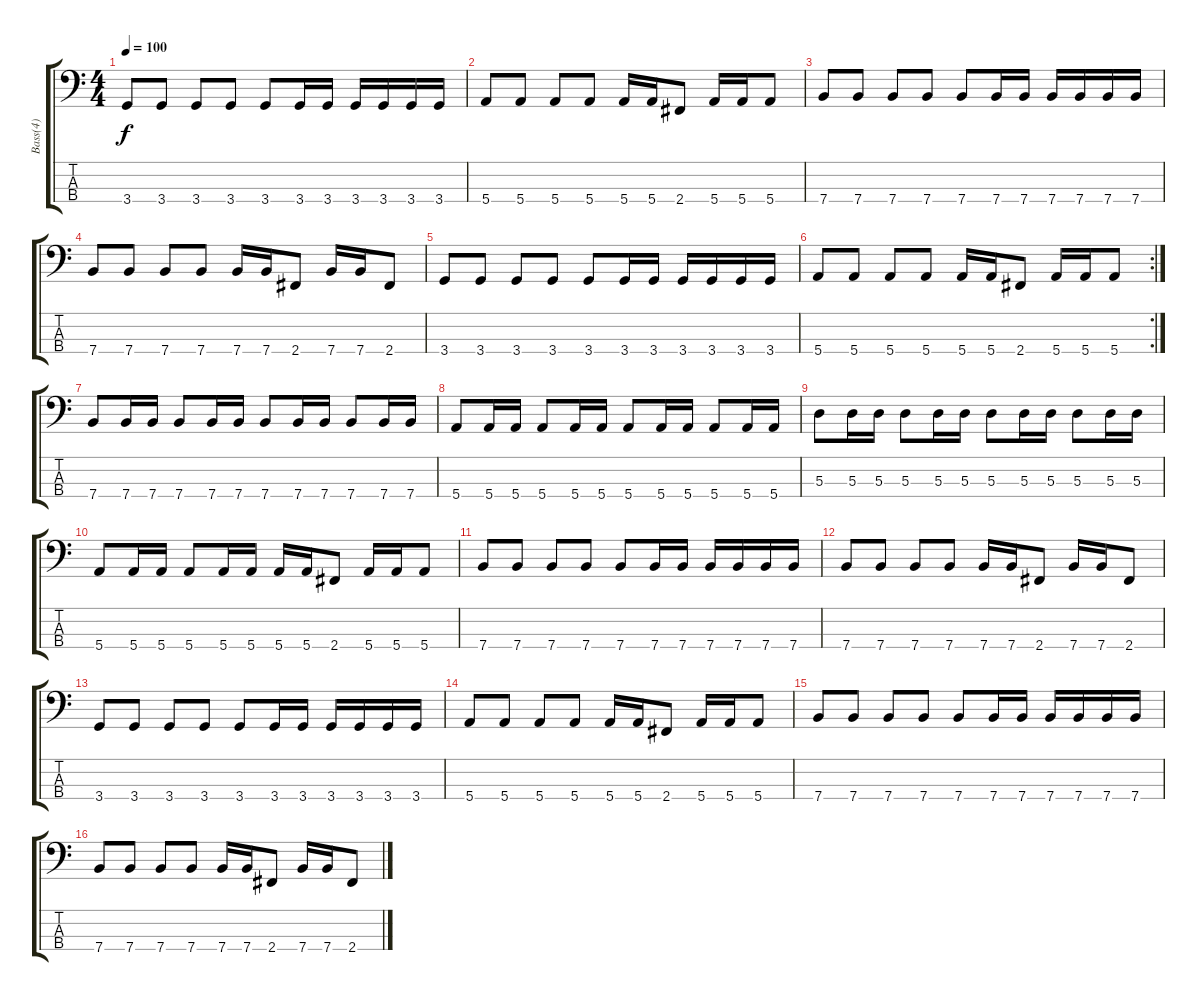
\track ("Bass(4)" "Bass(4)") {instrument electricbassfinger}
\staff {score tabs}
\tuning (G2 D2 A1 E1) {hide}
\ts (4 4)
\tempo 100
\clef f4
\ks c
3.4.8{dy f} 3.4.8 3.4.8 3.4.8 3.4.8 3.4.16 3.4.16 3.4.16 3.4.16 3.4.16 3.4.16 |
5.4.8 5.4.8 5.4.8 5.4.8 5.4.16 5.4.16 2.4.8 5.4.16 5.4.16 5.4.8 |
7.4.8 7.4.8 7.4.8 7.4.8 7.4.8 7.4.16 7.4.16 7.4.16 7.4.16 7.4.16 7.4.16 |
7.4.8 7.4.8 7.4.8 7.4.8 7.4.16 7.4.16 2.4.8 7.4.16 7.4.16 2.4.8 |
3.4.8 3.4.8 3.4.8 3.4.8 3.4.8 3.4.16 3.4.16 3.4.16 3.4.16 3.4.16 3.4.16 |
\rc 2
5.4.8 5.4.8 5.4.8 5.4.8 5.4.16 5.4.16 2.4.8 5.4.16 5.4.16 5.4.8 |
7.4.8 7.4.16 7.4.16 7.4.8 7.4.16 7.4.16 7.4.8 7.4.16 7.4.16 7.4.8 7.4.16 7.4.16 |
5.4.8 5.4.16 5.4.16 5.4.8 5.4.16 5.4.16 5.4.8 5.4.16 5.4.16 5.4.8 5.4.16 5.4.16 |
5.3.8 5.3.16 5.3.16 5.3.8 5.3.16 5.3.16 5.3.8 5.3.16 5.3.16 5.3.8 5.3.16 5.3.16 |
5.4.8 5.4.16 5.4.16 5.4.8 5.4.16 5.4.16 5.4.16 5.4.16 2.4.8 5.4.16 5.4.16 5.4.8 |
7.4.8 7.4.8 7.4.8 7.4.8 7.4.8 7.4.16 7.4.16 7.4.16 7.4.16 7.4.16 7.4.16 |
7.4.8 7.4.8 7.4.8 7.4.8 7.4.16 7.4.16 2.4.8 7.4.16 7.4.16 2.4.8 |
3.4.8 3.4.8 3.4.8 3.4.8 3.4.8 3.4.16 3.4.16 3.4.16 3.4.16 3.4.16 3.4.16 |
5.4.8 5.4.8 5.4.8 5.4.8 5.4.16 5.4.16 2.4.8 5.4.16 5.4.16 5.4.8 |
7.4.8 7.4.8 7.4.8 7.4.8 7.4.8 7.4.16 7.4.16 7.4.16 7.4.16 7.4.16 7.4.16 |
7.4.8 7.4.8 7.4.8 7.4.8 7.4.16 7.4.16 2.4.8 7.4.16 7.4.16 2.4.8
